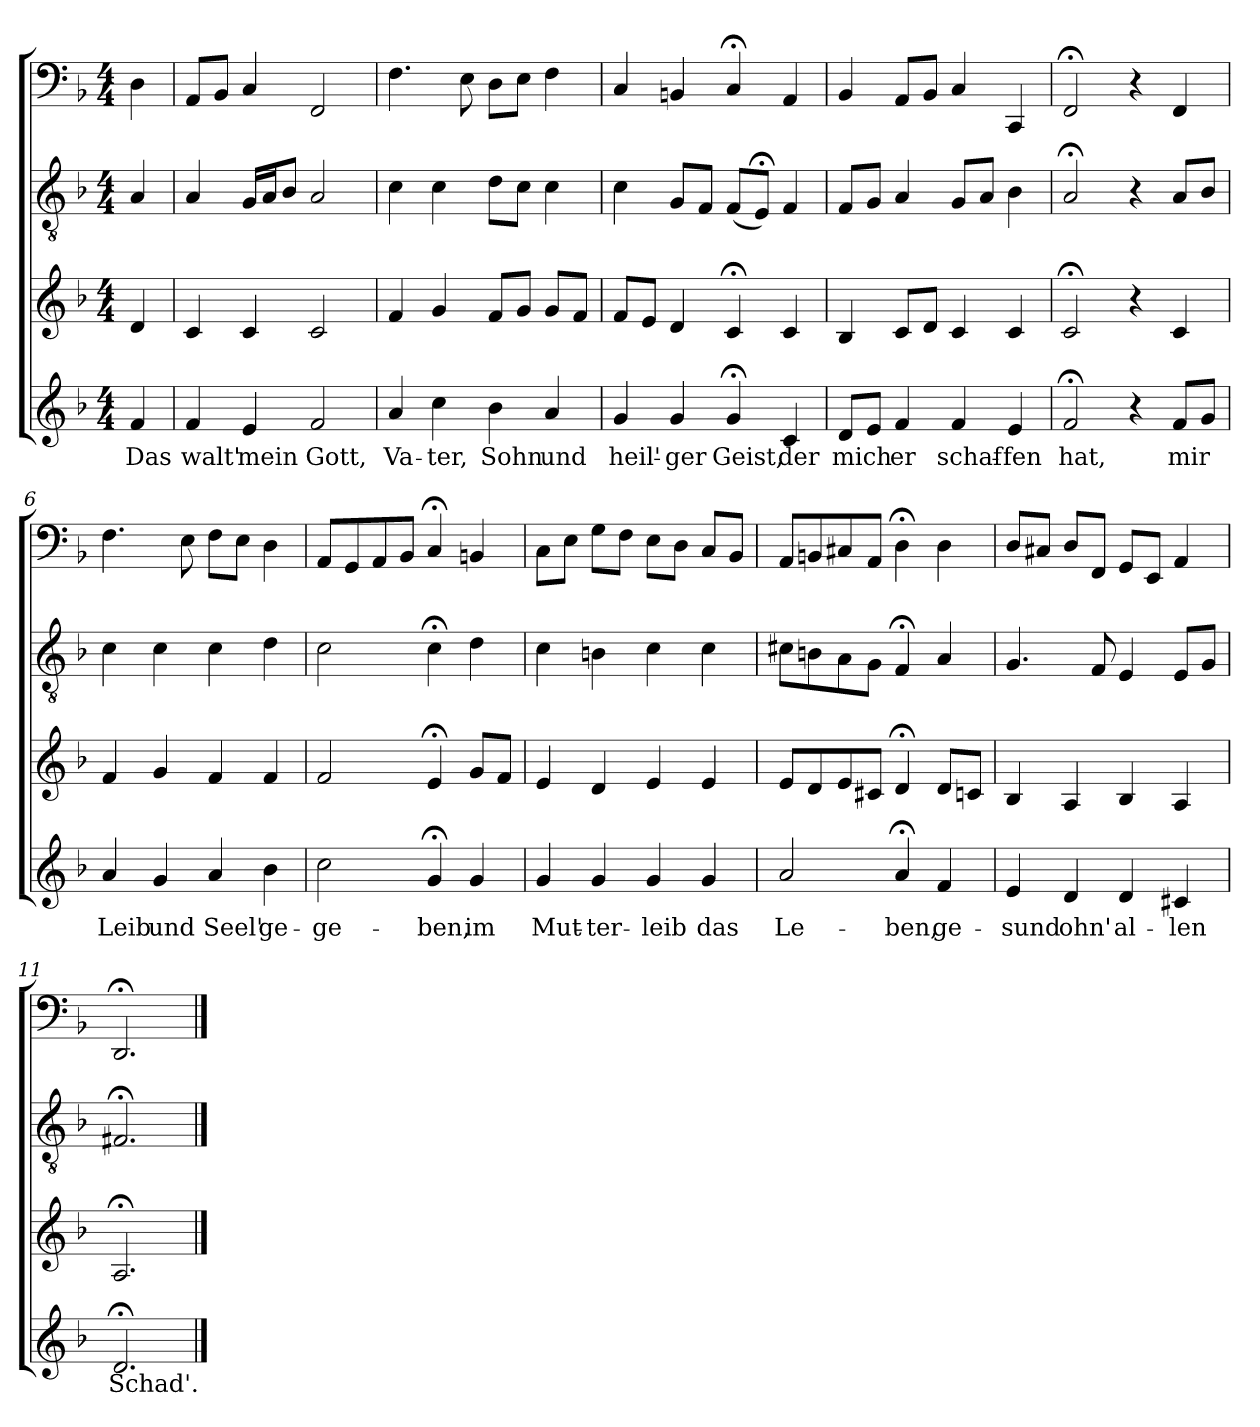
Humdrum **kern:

**kern	**text	**kern	**kern	**kern
*part4	*part4	*part3	*part2	*part1
*staff4	*staff4	*staff3	*staff2	*staff1
*clefG2	*	*clefG2	*clefGv2	*clefF4
*k[b-]	*	*k[b-]	*k[b-]	*k[b-]
*d:	*	*d:	*d:	*d:
*M4/4	*	*M4/4	*M4/4	*M4/4
=	=	=	=	=
4f/	Das	4d/	4A/	4D\
=1	=1	=1	=1	=1
4f/	walt'	4c/	4A/	8AA/L
.	.	.	.	8BB-/J
4e/	mein	4c/	16G/LL	4C/
.	.	.	16A/J	.
.	.	.	8B-/J	.
2f/	Gott,	2c/	2A/	2FF/
=2	=2	=2	=2	=2
4a/	Va-	4f/	4c\	4.F\
4cc\	-ter,	4g/	4c\	.
.	.	.	.	8E\
4b-\	Sohn	8f/L	8d\L	8D\L
.	.	8g/J	8c\J	8E\J
4a/	und	8g/L	4c\	4F\
.	.	8f/J	.	.
=3	=3	=3	=3	=3
4g/	heil'-	8f/L	4c\	4C/
.	.	8e/J	.	.
4g/	-ger	4d/	8G/L	4BBn/
.	.	.	8F/J	.
4g;</	Geist,	4c;</	(8F/L	4C;</
.	.	.	8E;</J)	.
4c/	der	4c/	4F/	4AA/
=4	=4	=4	=4	=4
8d/L	mich	4B-/	8F/L	4BB-/
8e/J	.	.	8G/J	.
4f/	er	8c/L	4A/	8AA/L
.	.	8d/J	.	8BB-/J
4f/	schaf-	4c/	8G/L	4C/
.	.	.	8A/J	.
4e/	-fen	4c/	4B-\	4CC/
=5	=5	=5	=5	=5
2f;</	hat,	2c;</	2A;</	2FF;</
4r	.	4r	4r	4r
8f/L	mir	4c/	8A/L	4FF/
8g/J	.	.	8B-/J	.
=6	=6	=6	=6	=6
4a/	Leib	4f/	4c\	4.F\
4g/	und	4g/	4c\	.
.	.	.	.	8E\
4a/	Seel'	4f/	4c\	8F\L
.	.	.	.	8E\J
4b-\	ge-	4f/	4d\	4D\
=7	=7	=7	=7	=7
2cc\	-ge-	2f/	2c\	8AA/L
.	.	.	.	8GG/
.	.	.	.	8AA/
.	.	.	.	8BB-/J
4g;</	-ben,	4e;</	4c;<\	4C;</
4g/	im	8g/L	4d\	4BBn/
.	.	8f/J	.	.
=8	=8	=8	=8	=8
4g/	Mut-	4e/	4c\	8C\L
.	.	.	.	8E\J
4g/	-ter-	4d/	4Bn\	8G\L
.	.	.	.	8F\J
4g/	-leib	4e/	4c\	8E\L
.	.	.	.	8D\J
4g/	das	4e/	4c\	8C/L
.	.	.	.	8BB-/J
=9	=9	=9	=9	=9
2a/	Le-	8e/L	8c#X\L	8AA/L
.	.	8d/	8Bn\	8BBn/
.	.	8e/	8A\	8C#X/
.	.	8c#X/J	8G\J	8AA/J
4a;</	-ben,	4d;</	4F;</	4D;<\
4f/	ge-	8d/L	4A/	4D\
.	.	8cn/J	.	.
=10	=10	=10	=10	=10
4e/	-sund	4B-/	4.G/	8D/L
.	.	.	.	8C#X/J
4d/	ohn'	4A/	.	8D/L
.	.	.	8F/	8FF/J
4d/	al-	4B-/	4E/	8GG/L
.	.	.	.	8EE/J
4c#X/	-len	4A/	8E/L	4AA/
.	.	.	8G/J	.
=11	=11	=11	=11	=11
2.d;</	Schad'.	2.A;</	2.F#X;</	2.DD;</
==	==	==	==	==
*-	*-	*-	*-	*-
